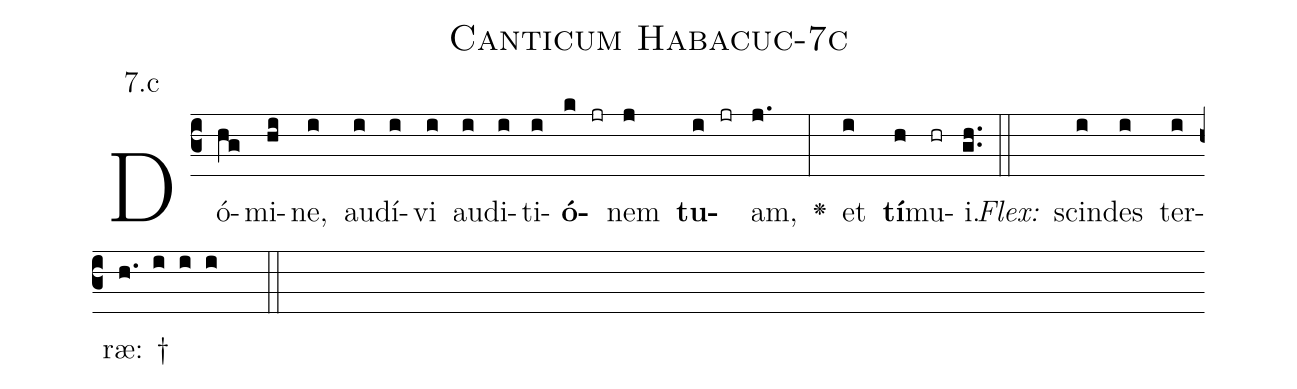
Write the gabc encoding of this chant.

name: Canticum Habacuc-7c;
annotation: 7.c;
%%
(c3)Dó(hg)mi(hi)ne,(i) au(i)dí(i)vi(i) au(i)di(i)ti(i)<b>ó</b>(k jr)nem(j) <b>tu</b>(i jr)am,(j.) <v>\greheightstar</v>(:) et(i) <b>tí</b>(h)mu(hr)i.(gh..) (::)
<i>Flex:</i>()  scin(i)des(i) ter(i)ræ: †(h. i i i  ::)

%E(i) u(i) o(j) u(i) a(h) e.(gh..) (::)
